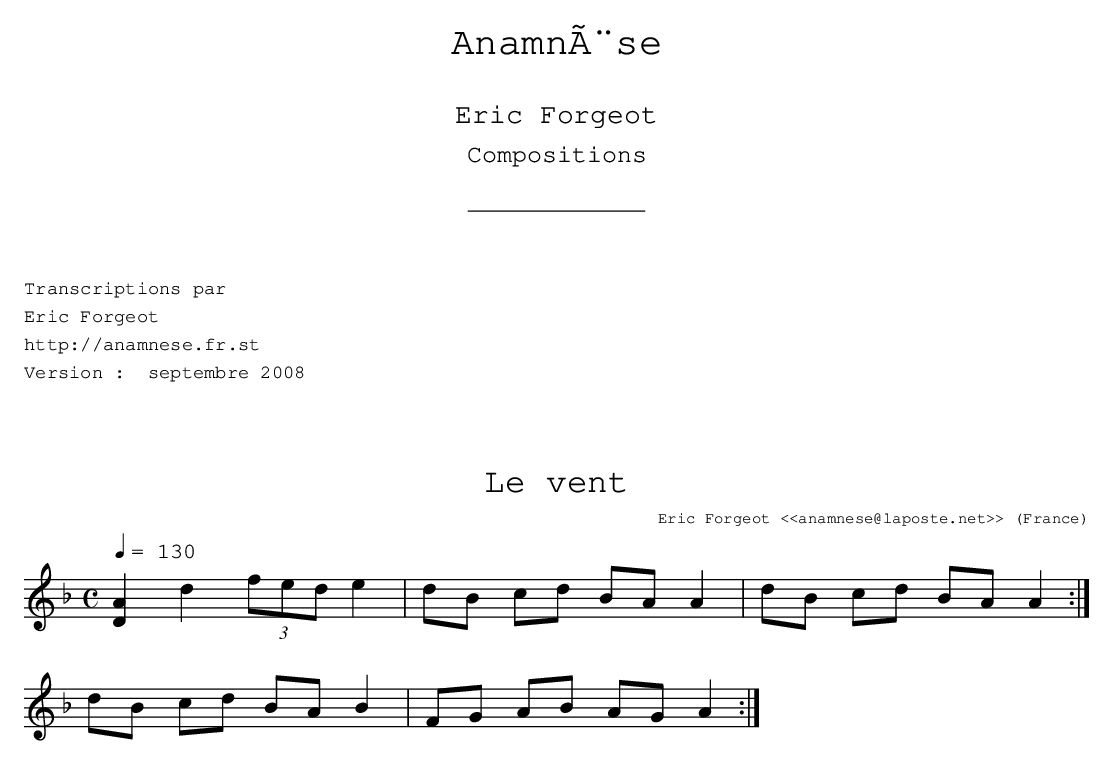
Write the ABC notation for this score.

X:1
T:Le vent
C:Eric Forgeot <<anamnese@laposte.net>>
O:France
M:C
L:1/8
Q:1/4=130
K:F
 [D2A2] d2 (3fed e2 |  dB cd BA A2 |  dB cd BA A2  :|
 dB cd BA B2 | FG AB AG A2 :|
